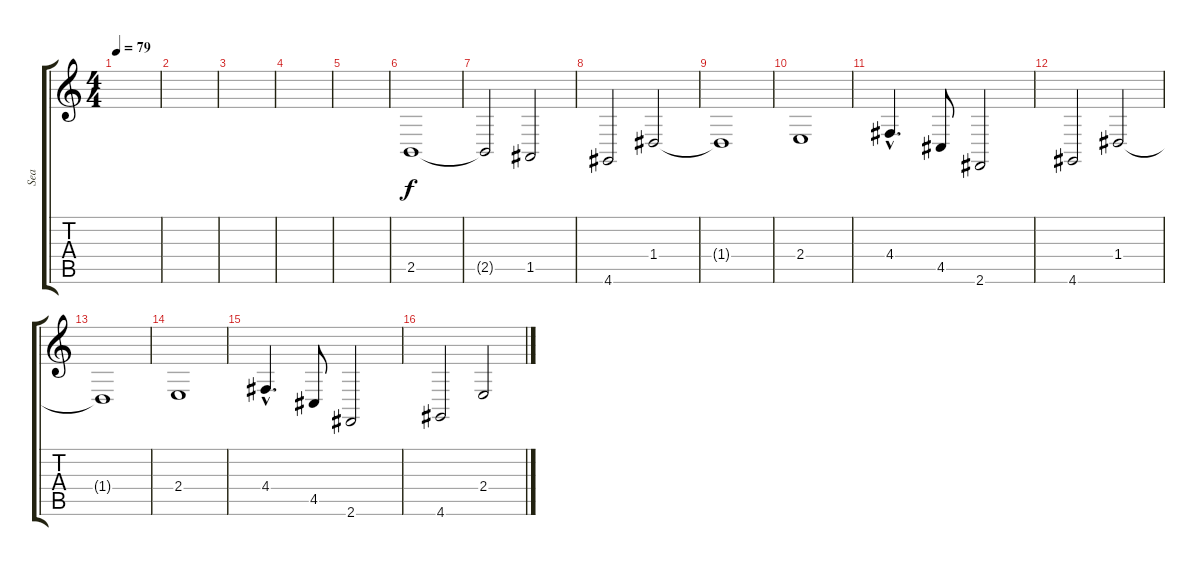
\track ("Sea" "Sea") {instrument seashore}
\staff {score tabs}
\tuning (E4 B3 G3 D3 A2 E2) {hide}
\ts (4 4)
\tempo 79
\clef g2
\ks c
|
|
|
|
|
2.5.1{instrument tremolostrings} |
2.5{t}.2 1.5.2 |
4.6.2 1.4.2 |
1.4{t}.1 |
2.4.1 |
4.4{hac}.4{d} 4.5.8 2.6.2 |
4.6.2 1.4.2 |
1.4{t}.1 |
2.4.1 |
4.4{hac}.4{d} 4.5.8 2.6.2 |
4.6.2 2.4.2
